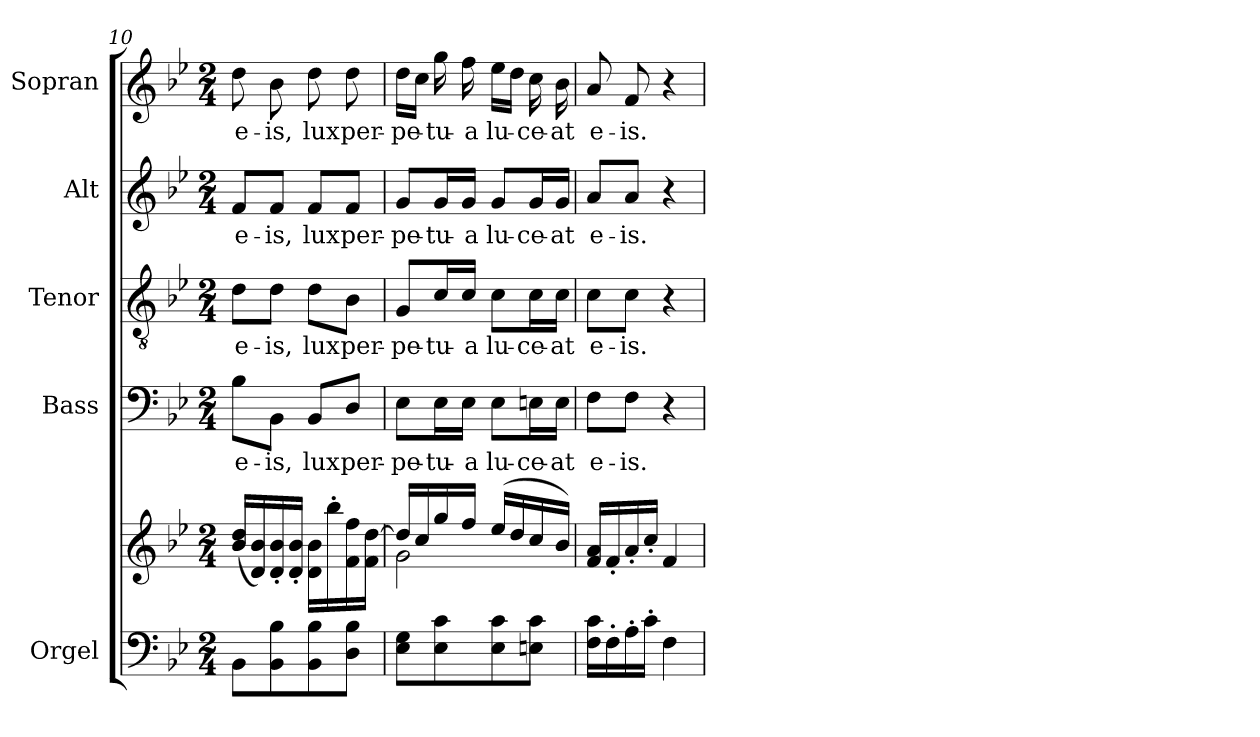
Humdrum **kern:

**kern	**kern	**kern	**text	**kern	**text	**kern	**text	**kern	**text
*part5	*part5	*part4	*part4	*part3	*part3	*part2	*part2	*part1	*part1
*staff6	*staff5	*staff4	*staff4	*staff3	*staff3	*staff2	*staff2	*staff1	*staff1
*I"Orgel	*	*I"Bass	*	*I"Tenor	*	*I"Alt	*	*I"Sopran	*
*I'Org.	*	*I'B.	*	*I'T.	*	*I'A.	*	*I'S.	*
*clefF4	*clefG2	*clefF4	*	*clefGv2	*	*clefG2	*	*clefG2	*
*k[b-e-]	*k[b-e-]	*k[b-e-]	*	*k[b-e-]	*	*k[b-e-]	*	*k[b-e-]	*
*B-:	*B-:	*B-:	*	*B-:	*	*B-:	*	*B-:	*
*M2/4	*M2/4	*M2/4	*	*M2/4	*	*M2/4	*	*M2/4	*
=10	=10	=10	=10	=10	=10	=10	=10	=10	=10
!	!	!	!LO:LY:b	!	!LO:LY:b	!	!LO:LY:b	!	!LO:LY:b
8BB-\L	(<16b-/ 16dd/LL	8B-\L	e-	8d\L	e-	8f/L	e-	8dd\	e-
.	16d/ 16b-/)	.	.	.	.	.	.	.	.
!	!	!	!LO:LY:b	!	!LO:LY:b	!	!LO:LY:b	!	!LO:LY:b
8BB-\ 8B-\	16d/'< 16b-/'<	8BB-\J	-is,	8d\J	-is,	8f/J	-is,	8b-\	-is,
.	16d/'< 16b-/'<JJ	.	.	.	.	.	.	.	.
!	!	!	!LO:LY:b	!	!LO:LY:b	!	!LO:LY:b	!	!LO:LY:b
8BB-\ 8B-\	16d\ 16b-\LL	8BB-/L	lux	8d\L	lux	8f/L	lux	8dd\	lux
.	16bb-'>\	.	.	.	.	.	.	.	.
!	!	!	!LO:LY:b	!	!LO:LY:b	!	!LO:LY:b	!	!LO:LY:b
8D\ 8B-\J	16f\ 16ff\	8D/J	per-	8B-\J	per-	8f/J	per-	8dd\	per-
.	16f\ [16dd\JJ	.	.	.	.	.	.	.	.
=11	=11	=11	=11	=11	=11	=11	=11	=11	=11
*	*^	*	*	*	*	*	*	*	*
!	!	!	!	!LO:LY:b	!	!LO:LY:b	!	!LO:LY:b	!	!LO:LY:b
8E-\ 8G\L	16dd/LL]	2g\	8E-\L	-pe-	8G/L	-pe-	8g/L	-pe-	16dd\LL	-pe-
.	16cc/	.	.	.	.	.	.	.	16cc\JJ	.
!	!	!	!	!LO:LY:b	!	!LO:LY:b	!	!LO:LY:b	!	!LO:LY:b
8E-\ 8c\	16gg/	.	16E-\L	-tu-	16c/L	-tu-	16g/L	-tu-	16gg\	-tu-
!	!	!	!	!LO:LY:b	!	!LO:LY:b	!	!LO:LY:b	!	!LO:LY:b
.	16ff/JJ	.	16E-\JJ	-a	16c/JJ	-a	16g/JJ	-a	16ff\	-a
!	!	!	!	!LO:LY:b	!	!LO:LY:b	!	!LO:LY:b	!	!LO:LY:b
8E-\ 8c\	(>16ee-/LL	.	8E-\L	lu-	8c\L	lu-	8g/L	lu-	16ee-\LL	lu-
.	16dd/	.	.	.	.	.	.	.	16dd\JJ	.
!	!	!	!	!LO:LY:b	!	!LO:LY:b	!	!LO:LY:b	!	!LO:LY:b
8En\ 8c\J	16cc/	.	16En\L	-ce-	16c\L	-ce-	16g/L	-ce-	16cc\	-ce-
!	!	!	!	!LO:LY:b	!	!LO:LY:b	!	!LO:LY:b	!	!LO:LY:b
.	16b-/JJ)	.	16E\JJ	-at	16c\JJ	-at	16g/JJ	-at	16b-\	-at
*	*v	*v	*	*	*	*	*	*	*	*
=12	=12	=12	=12	=12	=12	=12	=12	=12	=12
!	!	!	!LO:LY:b	!	!LO:LY:b	!	!LO:LY:b	!	!LO:LY:b
16F\ 16c\LL	16f/ 16a/LL	8F\L	e-	8c\L	e-	8a/L	e-	8a/	e-
16F'>\	16f'</	.	.	.	.	.	.	.	.
!	!	!	!LO:LY:b	!	!LO:LY:b	!	!LO:LY:b	!	!LO:LY:b
16A'>\	16a'</	8F\J	-is.	8c\J	-is.	8a/J	-is.	8f/	-is.
16c'>\JJ	16cc'</JJ	.	.	.	.	.	.	.	.
4F\	4f/	4r	.	4r	.	4r	.	4r	.
=	=	=	=	=	=	=	=	=	=
*-	*-	*-	*-	*-	*-	*-	*-	*-	*-
